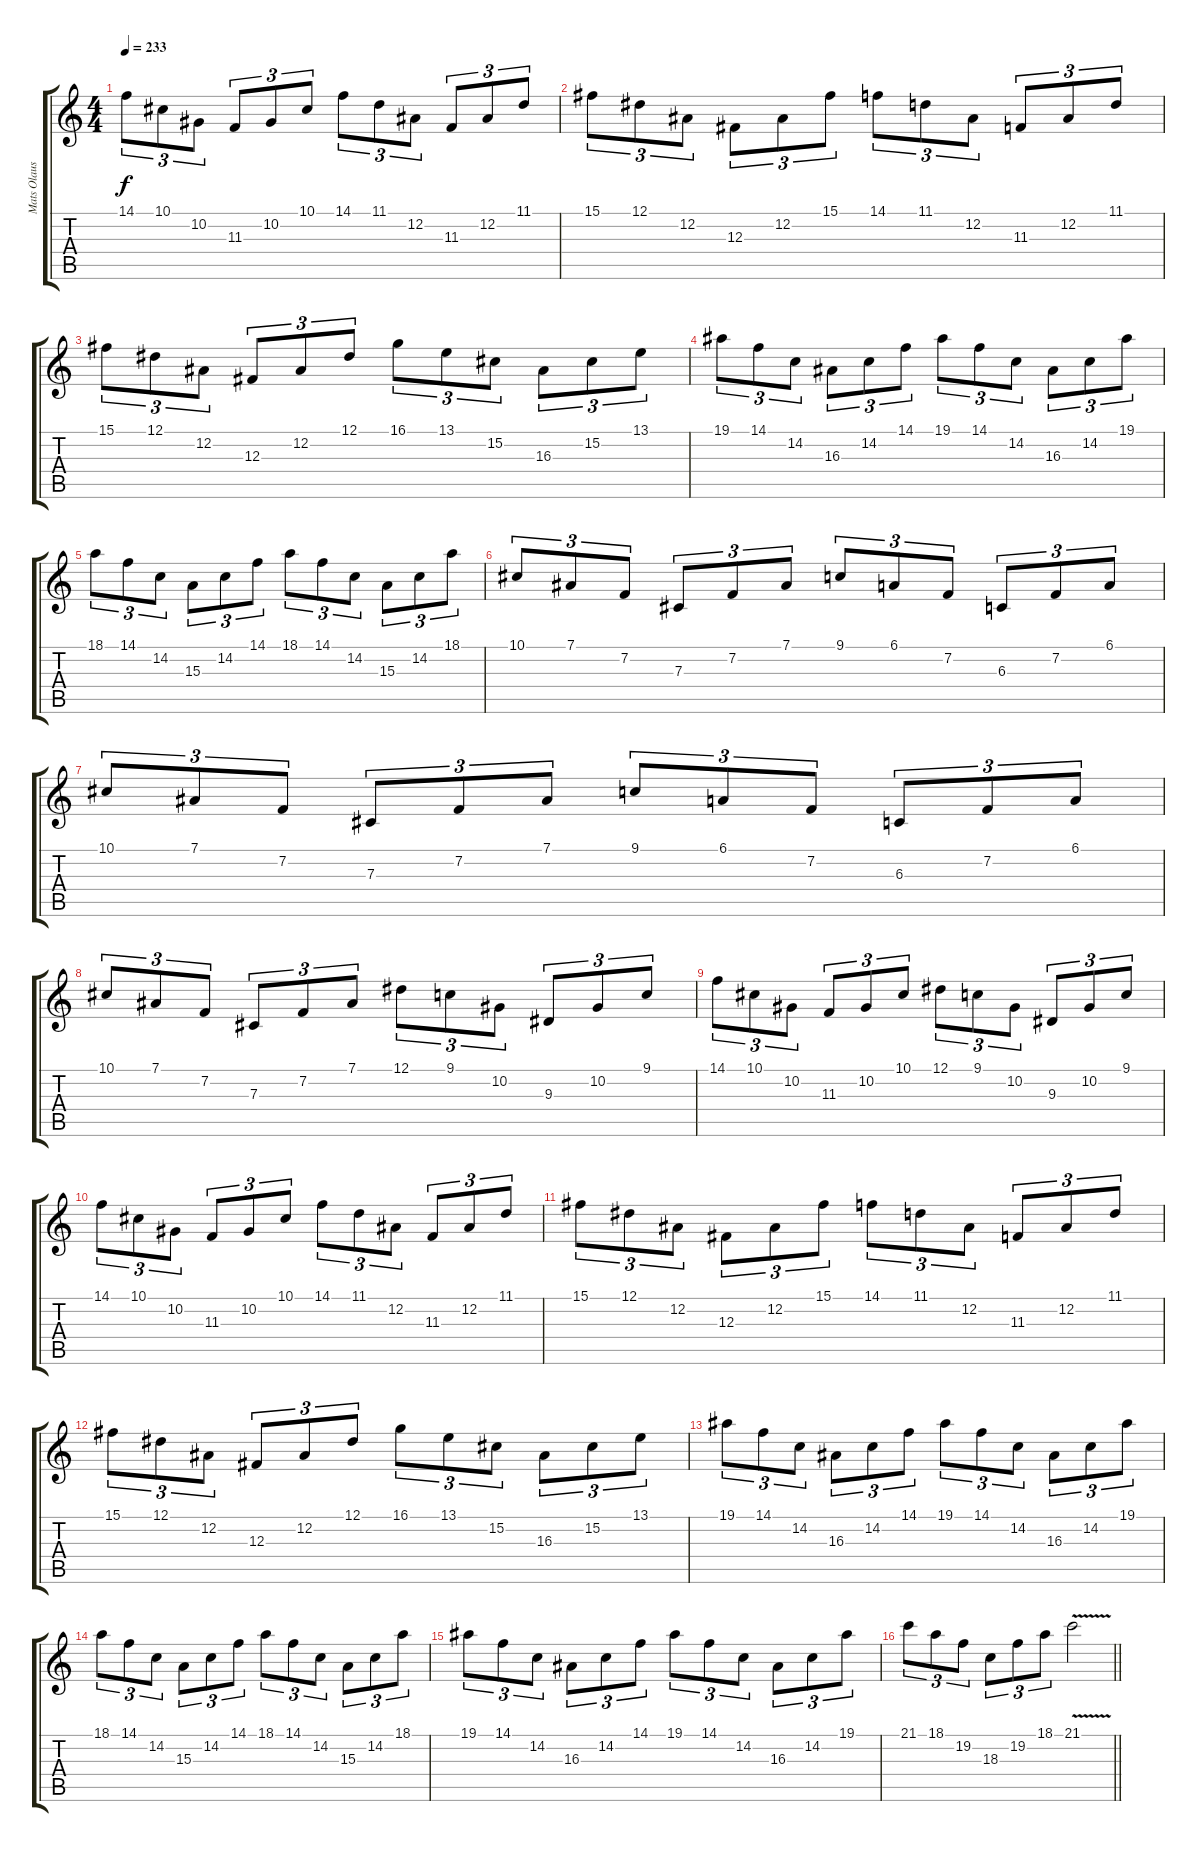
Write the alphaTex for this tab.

\track ("Mats Olausson" "Mats Olaus") {instrument harpsichord}
\staff {score tabs}
\tuning (Eb4 Bb3 Gb3 Db3 Ab2 Eb2) {hide}
\ts (4 4)
\tempo 233
\clef g2
\ks c
14.1.8{tu (3 2) dy f} 10.1.8{tu (3 2)} 10.2.8{tu (3 2)} 11.3.8{tu (3 2)} 10.2.8{tu (3 2)} 10.1.8{tu (3 2)} 14.1.8{tu (3 2)} 11.1.8{tu (3 2)} 12.2.8{tu (3 2)} 11.3.8{tu (3 2)} 12.2.8{tu (3 2)} 11.1.8{tu (3 2)} |
15.1.8{tu (3 2)} 12.1.8{tu (3 2)} 12.2.8{tu (3 2)} 12.3.8{tu (3 2)} 12.2.8{tu (3 2)} 15.1.8{tu (3 2)} 14.1.8{tu (3 2)} 11.1.8{tu (3 2)} 12.2.8{tu (3 2)} 11.3.8{tu (3 2)} 12.2.8{tu (3 2)} 11.1.8{tu (3 2)} |
15.1.8{tu (3 2)} 12.1.8{tu (3 2)} 12.2.8{tu (3 2)} 12.3.8{tu (3 2)} 12.2.8{tu (3 2)} 12.1.8{tu (3 2)} 16.1.8{tu (3 2)} 13.1.8{tu (3 2)} 15.2.8{tu (3 2)} 16.3.8{tu (3 2)} 15.2.8{tu (3 2)} 13.1.8{tu (3 2)} |
19.1.8{tu (3 2)} 14.1.8{tu (3 2)} 14.2.8{tu (3 2)} 16.3.8{tu (3 2)} 14.2.8{tu (3 2)} 14.1.8{tu (3 2)} 19.1.8{tu (3 2)} 14.1.8{tu (3 2)} 14.2.8{tu (3 2)} 16.3.8{tu (3 2)} 14.2.8{tu (3 2)} 19.1.8{tu (3 2)} |
18.1.8{tu (3 2)} 14.1.8{tu (3 2)} 14.2.8{tu (3 2)} 15.3.8{tu (3 2)} 14.2.8{tu (3 2)} 14.1.8{tu (3 2)} 18.1.8{tu (3 2)} 14.1.8{tu (3 2)} 14.2.8{tu (3 2)} 15.3.8{tu (3 2)} 14.2.8{tu (3 2)} 18.1.8{tu (3 2)} |
10.1.8{tu (3 2)} 7.1.8{tu (3 2)} 7.2.8{tu (3 2)} 7.3.8{tu (3 2)} 7.2.8{tu (3 2)} 7.1.8{tu (3 2)} 9.1.8{tu (3 2)} 6.1.8{tu (3 2)} 7.2.8{tu (3 2)} 6.3.8{tu (3 2)} 7.2.8{tu (3 2)} 6.1.8{tu (3 2)} |
10.1.8{tu (3 2)} 7.1.8{tu (3 2)} 7.2.8{tu (3 2)} 7.3.8{tu (3 2)} 7.2.8{tu (3 2)} 7.1.8{tu (3 2)} 9.1.8{tu (3 2)} 6.1.8{tu (3 2)} 7.2.8{tu (3 2)} 6.3.8{tu (3 2)} 7.2.8{tu (3 2)} 6.1.8{tu (3 2)} |
10.1.8{tu (3 2)} 7.1.8{tu (3 2)} 7.2.8{tu (3 2)} 7.3.8{tu (3 2)} 7.2.8{tu (3 2)} 7.1.8{tu (3 2)} 12.1.8{tu (3 2)} 9.1.8{tu (3 2)} 10.2.8{tu (3 2)} 9.3.8{tu (3 2)} 10.2.8{tu (3 2)} 9.1.8{tu (3 2)} |
14.1.8{tu (3 2)} 10.1.8{tu (3 2)} 10.2.8{tu (3 2)} 11.3.8{tu (3 2)} 10.2.8{tu (3 2)} 10.1.8{tu (3 2)} 12.1.8{tu (3 2)} 9.1.8{tu (3 2)} 10.2.8{tu (3 2)} 9.3.8{tu (3 2)} 10.2.8{tu (3 2)} 9.1.8{tu (3 2)} |
14.1.8{tu (3 2)} 10.1.8{tu (3 2)} 10.2.8{tu (3 2)} 11.3.8{tu (3 2)} 10.2.8{tu (3 2)} 10.1.8{tu (3 2)} 14.1.8{tu (3 2)} 11.1.8{tu (3 2)} 12.2.8{tu (3 2)} 11.3.8{tu (3 2)} 12.2.8{tu (3 2)} 11.1.8{tu (3 2)} |
15.1.8{tu (3 2)} 12.1.8{tu (3 2)} 12.2.8{tu (3 2)} 12.3.8{tu (3 2)} 12.2.8{tu (3 2)} 15.1.8{tu (3 2)} 14.1.8{tu (3 2)} 11.1.8{tu (3 2)} 12.2.8{tu (3 2)} 11.3.8{tu (3 2)} 12.2.8{tu (3 2)} 11.1.8{tu (3 2)} |
15.1.8{tu (3 2)} 12.1.8{tu (3 2)} 12.2.8{tu (3 2)} 12.3.8{tu (3 2)} 12.2.8{tu (3 2)} 12.1.8{tu (3 2)} 16.1.8{tu (3 2)} 13.1.8{tu (3 2)} 15.2.8{tu (3 2)} 16.3.8{tu (3 2)} 15.2.8{tu (3 2)} 13.1.8{tu (3 2)} |
19.1.8{tu (3 2)} 14.1.8{tu (3 2)} 14.2.8{tu (3 2)} 16.3.8{tu (3 2)} 14.2.8{tu (3 2)} 14.1.8{tu (3 2)} 19.1.8{tu (3 2)} 14.1.8{tu (3 2)} 14.2.8{tu (3 2)} 16.3.8{tu (3 2)} 14.2.8{tu (3 2)} 19.1.8{tu (3 2)} |
18.1.8{tu (3 2)} 14.1.8{tu (3 2)} 14.2.8{tu (3 2)} 15.3.8{tu (3 2)} 14.2.8{tu (3 2)} 14.1.8{tu (3 2)} 18.1.8{tu (3 2)} 14.1.8{tu (3 2)} 14.2.8{tu (3 2)} 15.3.8{tu (3 2)} 14.2.8{tu (3 2)} 18.1.8{tu (3 2)} |
19.1.8{tu (3 2)} 14.1.8{tu (3 2)} 14.2.8{tu (3 2)} 16.3.8{tu (3 2)} 14.2.8{tu (3 2)} 14.1.8{tu (3 2)} 19.1.8{tu (3 2)} 14.1.8{tu (3 2)} 14.2.8{tu (3 2)} 16.3.8{tu (3 2)} 14.2.8{tu (3 2)} 19.1.8{tu (3 2)} |
\barLineRight lightlight
21.1.8{tu (3 2)} 18.1.8{tu (3 2)} 19.2.8{tu (3 2)} 18.3.8{tu (3 2)} 19.2.8{tu (3 2)} 18.1.8{tu (3 2)} 21.1{v}.2
